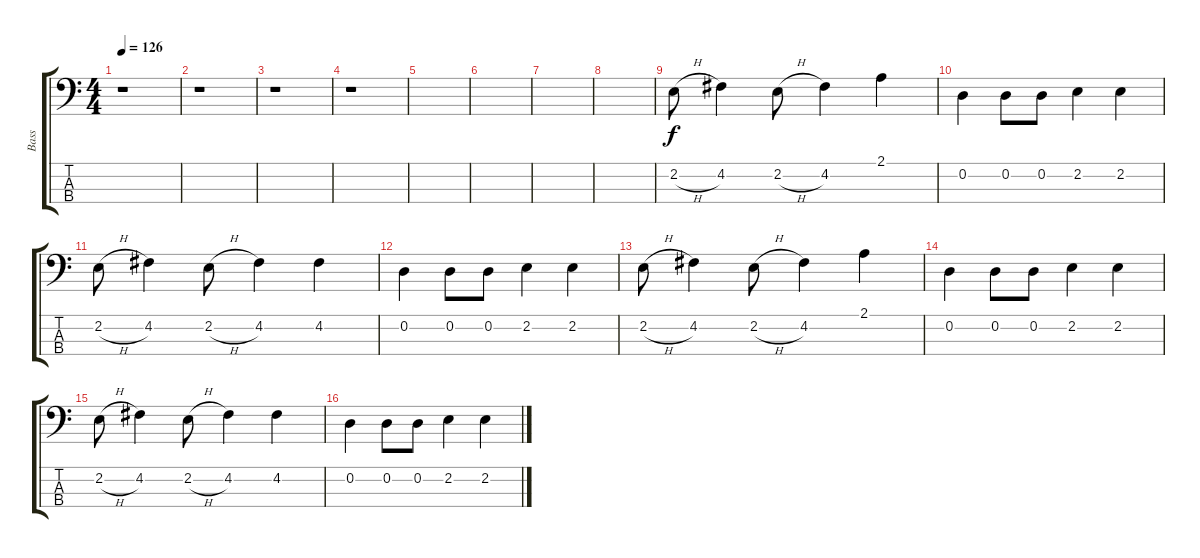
\track ("Bass" "Bass") {instrument electricbassfinger}
\staff {score tabs}
\tuning (G2 D2 A1 E1) {hide}
\ts (4 4)
\tempo 126
\clef f4
\ks c
r.1{dy f instrument electricbassfinger} |
r.1 |
r.1 |
r.1 |
|
|
|
|
2.2{h}.8 4.2.4 2.2{h}.8 4.2.4 2.1.4 |
0.2.4 0.2.8 0.2.8 2.2.4 2.2.4 |
2.2{h}.8 4.2.4 2.2{h}.8 4.2.4 4.2.4 |
0.2.4 0.2.8 0.2.8 2.2.4 2.2.4 |
2.2{h}.8 4.2.4 2.2{h}.8 4.2.4 2.1.4 |
0.2.4 0.2.8 0.2.8 2.2.4 2.2.4 |
2.2{h}.8 4.2.4 2.2{h}.8 4.2.4 4.2.4 |
0.2.4 0.2.8 0.2.8 2.2.4 2.2.4
